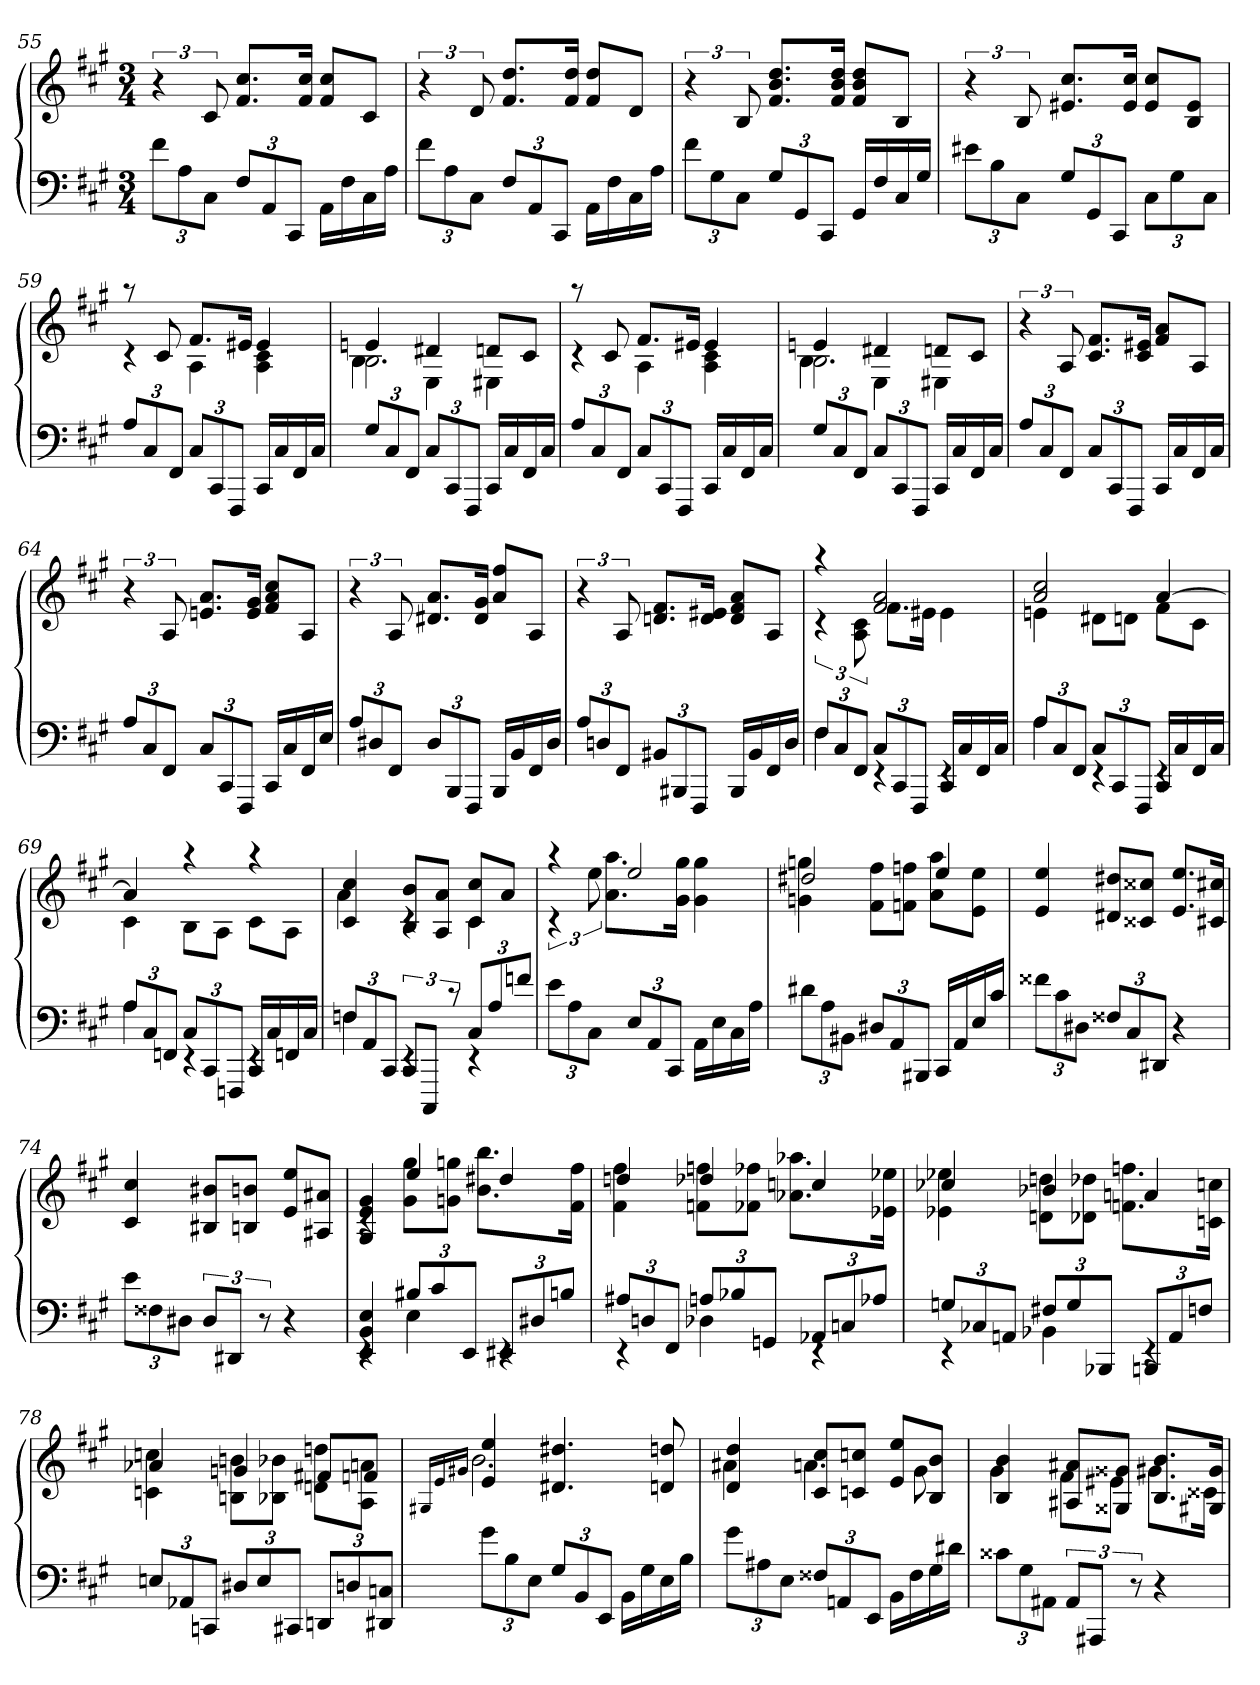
**kern	**kern
*part1	*part1
*staff2	*staff1
*clefF4	*clefG2
*k[f#c#g#]	*k[f#c#g#]
*f#:	*f#:
*M3/4	*M3/4
=55	=55
12f#L	6r
12A	.
12C#J	12c#
12F#L	8.f# 8.cc#L
12AA	.
12CC#J	.
.	16f# 16cc#Jk
16AALL	8f# 8cc#L
16F#	.
16C#	8c#J
16AJJ	.
=56	=56
12f#L	6r
12A	.
12C#J	12d
12F#L	8.f# 8.ddL
12AA	.
12CC#J	.
.	16f# 16ddJk
16AALL	8f# 8ddL
16F#	.
16C#	8dJ
16AJJ	.
=57	=57
12f#L	6r
12G#	.
12C#J	12B
12G#L	8.f# 8.b 8.ddL
12GG#	.
12CC#J	.
.	16f# 16b 16ddJk
16GG#LL	8f# 8b 8ddL
16F#	.
16C#	8BJ
16G#JJ	.
=58	=58
12e#XL	6r
12B	.
12C#J	12B
12G#L	8.e#X 8.cc#L
12GG#	.
12CC#J	.
.	16e# 16cc#Jk
12C#L	8e# 8cc#L
12G#	.
.	8B 8e#J
12C#J	.
=59	=59
*	*^
12AL	8raa	4rc
12C#	.	.
.	8c#	.
12FF#J	.	.
12C#L	8.f#L	4A
12CC#	.	.
12FFF#J	.	.
.	16e#XJk	.
16CC#LL	4e#	4A 4c#
16C#	.	.
16FF#	.	.
16C#JJ	.	.
=60	=60	=60
*	*	*^
12G#L	4en	2.B	4B\
12C#	.	.	.
12FF#J	.	.	.
12C#L	4d#X	.	4E\
12CC#	.	.	.
12FFF#J	.	.	.
16CC#LL	8dnL	.	4E#X\
16C#	.	.	.
16FF#	8c#J	.	.
16C#JJ	.	.	.
*	*	*v	*v
=61	=61	=61
12AL	8raa	4rc
12C#	.	.
.	8c#	.
12FF#J	.	.
12C#L	8.f#L	4A
12CC#	.	.
12FFF#J	.	.
.	16e#XJk	.
16CC#LL	4e#	4A 4c#
16C#	.	.
16FF#	.	.
16C#JJ	.	.
=62	=62	=62
*	*	*^
12G#L	4en	2.B	4B\
12C#	.	.	.
12FF#J	.	.	.
12C#L	4d#X	.	4E\
12CC#	.	.	.
12FFF#J	.	.	.
16CC#LL	8dnL	.	4E#X\
16C#	.	.	.
16FF#	8c#J	.	.
16C#JJ	.	.	.
*	*v	*v	*v
=63	=63
12AL	6r
12C#	.
12FF#J	12A
12C#L	8.c# 8.f#L
12CC#	.
12FFF#J	.
.	16c# 16e#XJk
16CC#LL	8f# 8aL
16C#	.
16FF#	8AJ
16C#JJ	.
=64	=64
12AL	6r
12C#	.
12FF#J	12A
12C#L	8.en 8.aL
12CC#	.
12FFF#J	.
.	16e 16g#Jk
16CC#LL	8f# 8a 8cc#L
16C#	.
16FF#	8AJ
16EJJ	.
=65	=65
12AL	6r
12D#X	.
12FF#J	12A
12D#L	8.d#X 8.aL
12BBB	.
12FFF#J	.
.	16d# 16g#Jk
16BBBLL	8a 8ff#L
16BB	.
16FF#	8AJ
16D#JJ	.
=66	=66
12AL	6r
12Dn	.
12FF#J	12A
12BB#XL	8.dn 8.f#L
12BBB#X	.
12FFF#J	.
.	16d 16e#XJk
16BBB#LL	8d 8f# 8aL
16BB#	.
16FF#	8AJ
16DJJ	.
=67	=67
*^	*^
12F#L	4F#	4raa	6rc
12C#	.	.	.
12FF#J	.	.	12A 12c#
12C#L	4rEE	2f# 2a	8.f#L
12CC#	.	.	.
12FFF#J	.	.	.
.	.	.	16e#XJk
16CC#LL	4rEE	.	4e#
16C#	.	.	.
16FF#	.	.	.
16C#JJ	.	.	.
=68	=68	=68	=68
12AL	4A	2a 2cc#	4en
12C#	.	.	.
12FF#J	.	.	.
12C#L	4rEE	.	8d#XL
12CC#	.	.	.
.	.	.	8dnJ
12FFF#J	.	.	.
16CC#LL	4rEE	[4a	8f#L
16C#	.	.	.
16FF#	.	.	8c#J
16C#JJ	.	.	.
=69	=69	=69	=69
12AL	4A	4a]	4c#
12C#	.	.	.
12FFnJ	.	.	.
12C#L	4rEE	4raa	8BL
12CC#	.	.	.
.	.	.	8AJ
12FFFnJ	.	.	.
16CC#LL	4rEE	4raa	8c#L
16C#	.	.	.
16FFn	.	.	8AJ
16C#JJ	.	.	.
=70	=70	=70	=70
12FnL	4F	4c# 4cc#	4a
12AA	.	.	.
12CC#J	.	.	.
12CC#L	4rEE	8B 8bL	4rc
12CCC#J	.	.	.
.	.	8A 8aJ	.
12rc	.	.	.
12C#L	4rEE	8c# 8cc#L	4c#
12A	.	.	.
.	.	8aJ	.
12fnJ	.	.	.
*v	*v	*	*
=71	=71	=71
12eL	4raa	6rc
12A	.	.
12C#J	.	12ee
12EL	2ee	8.a 8.aaL
12AA	.	.
12CC#J	.	.
.	.	16g# 16gg#Jk
16AALL	.	4g# 4gg#
16E	.	.
16C#	.	.
16AJJ	.	.
=72	=72	=72
12d#XL	2dd#X	4gn 4ggn
12A	.	.
12BB#XJ	.	.
12D#XL	.	8f# 8ff#L
12AA	.	.
.	.	8fn 8ffnJ
12BBB#XJ	.	.
16CC#LL	4ee	8a 8aaL
16AA	.	.
16E	.	8e 8eeJ
16c#JJ	.	.
*	*v	*v
=73	=73
12f##XL	4e 4ee
12c#	.
12D#XJ	.
12F##XL	8d#X 8dd#XL
12C#	.
.	8c##X 8cc##XJ
12DD#XJ	.
4r	8.e 8.eeL
.	16c#X 16cc#XJk
=74	=74
12eL	4c# 4cc#
12F##X	.
12D#XJ	.
12D#L	8B#X 8b#XL
12DD#XJ	.
.	8Bn 8bnJ
12r	.
4r	8e 8eeL
.	8A#X 8a#XJ
=75	=75
*^	*^
4EE 4BB 4E	4rEE	4G# 4e 4g#	4rc
12B#XL	4E	4ee	8g# 8gg#L
12c#	.	.	.
.	.	.	8gn 8ggnJ
12EEJ	.	.	.
12EE#XL	4rEE	4dd#X	8.b 8.bbL
12D#X	.	.	.
12BnJ	.	.	.
.	.	.	16f# 16ff#Jk
=76	=76	=76	=76
12A#XL	4rEE	4ddn	4f# 4ff#
12Dn	.	.	.
12FF#J	.	.	.
12AnL	4D-X	4dd-X	8fn 8ffnL
12B-X	.	.	.
.	.	.	8f-X 8ff-XJ
12GGnJ	.	.	.
12AA-XL	4rEE	4ccn	8.a-X 8.aa-XL
12Cn	.	.	.
12A-XJ	.	.	.
.	.	.	16e-X 16ee-XJk
=77	=77	=77	=77
12GnL	4rEE	4cc-X	4e-X 4ee-X
12C-X	.	.	.
12AAnJ	.	.	.
12F#XL	4BB-X	4b-X	8dn 8ddnL
12G	.	.	.
.	.	.	8d-X 8dd-XJ
12BBB-XJ	.	.	.
12BBBnL	4rEE	4an	8.fn 8.ffnL
12AA	.	.	.
12FnJ	.	.	.
.	.	.	16cn 16ccnJk
*v	*v	*	*
=78	=78	=78
12EnL	4a-X	4cn 4ccn
12AA-X	.	.
12CCnJ	.	.
12D#XL	4gn	8Bn 8bnL
12E	.	.
.	.	8B-X 8b-XJ
12CC#XJ	.	.
12DDnL	8f#XL	8dn 8ddnL
12Dn	.	.
.	8fnJ	8A 8anJ
12DD#X 12CnJ	.	.
=79	=79	=79
.	16qqG#X/LL	.
.	16qqe/	.
.	16qqg#X/JJ	.
12g#L	4e 4ee	2.b
12B	.	.
12EJ	.	.
12G#L	4.d#X 4.dd#X	.
12BB	.	.
12EEJ	.	.
16BBLL	.	.
16G#	.	.
16E	8dn 8ddn	.
16BJJ	.	.
=80	=80	=80
12g#L	4d 4dd	4a#X
12A#X	.	.
12EJ	.	.
12F##XL	8c# 8cc#L	4.an
12AAn	.	.
.	8cn 8ccnJ	.
12EEJ	.	.
16BBLL	8e 8eeL	.
16F##	.	.
16G#	8B 8bJ	8g#
16d#XJJ	.	.
=81	=81	=81
12c##XL	4B 4b	4g#
12G#	.	.
12AA#XJ	.	.
12AA#L	8A#X 8a#XL	8f#L
12AAA#XJ	.	.
.	8G##X 8g##XJ	8e#XJ
12r	.	.
4r	8.B 8.bL	8.g#XL
.	16G#X 16g#Jk	16c##XJk
*	*v	*v
=	=
*-	*-
